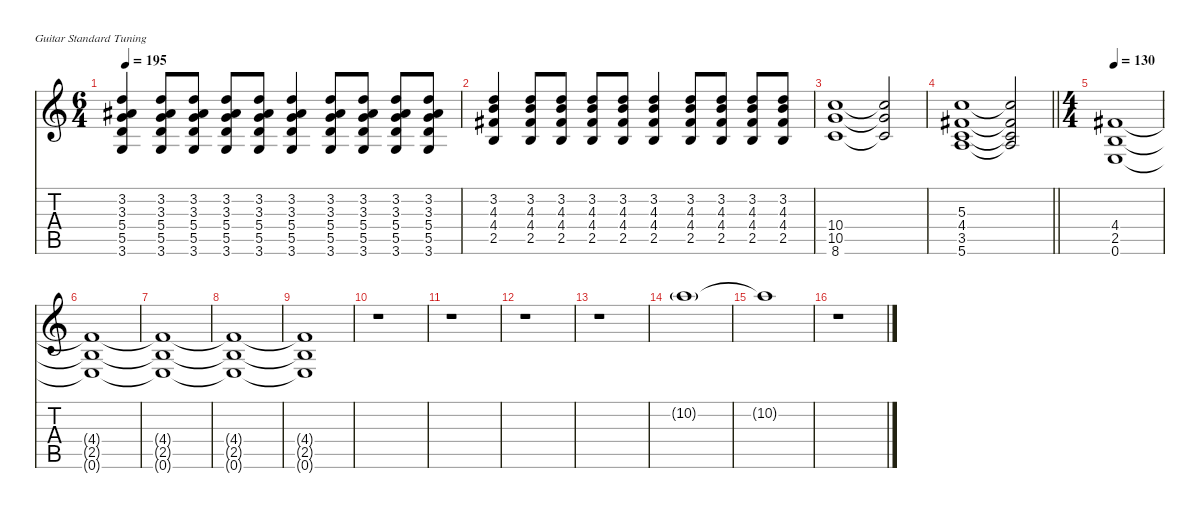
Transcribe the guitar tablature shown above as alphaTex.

\defaultSystemsLayout 4
\hideDynamics
\bracketExtendMode nobrackets
\singleTrackTrackNamePolicy hidden
\multiTrackTrackNamePolicy hidden
\firstSystemTrackNameMode fullname
\firstSystemTrackNameOrientation horizontal
\otherSystemsTrackNameOrientation horizontal
\track ("Guitar 2" "dist.guit.") {mute instrument distortionguitar}
\staff {score tabs}
\tuning (E4 B3 G3 D3 A2 E2)
\ts (6 4)
\tempo 195
\clef g2
\ks c
(3.2 3.3{acc #} 5.4 5.5 3.6).4{dy f beam Up} (3.2 3.3{acc #} 5.4 5.5 3.6).8{beam Up} (3.2 3.3{acc #} 5.4 5.5 3.6).8{beam Up} (3.2 3.3{acc #} 5.4 5.5 3.6).8{beam Up} (3.2 3.3{acc #} 5.4 5.5 3.6).8{beam Up} (3.2 3.3{acc #} 5.4 5.5 3.6).4{beam Up} (3.2 3.3{acc #} 5.4 5.5 3.6).8{beam Up} (3.2 3.3{acc #} 5.4 5.5 3.6).8{beam Up} (3.2 3.3{acc #} 5.4 5.5 3.6).8{beam Up} (3.2 3.3{acc #} 5.4 5.5 3.6).8{beam Up} |
(3.2 4.3 4.4{acc #} 2.5).4{beam Up} (3.2 4.3 4.4{acc #} 2.5).8{beam Up} (3.2 4.3 4.4{acc #} 2.5).8{beam Up} (3.2 4.3 4.4{acc #} 2.5).8{beam Up} (3.2 4.3 4.4{acc #} 2.5).8{beam Up} (3.2 4.3 4.4{acc #} 2.5).4{beam Up} (3.2 4.3 4.4{acc #} 2.5).8{beam Up} (3.2 4.3 4.4{acc #} 2.5).8{beam Up} (3.2 4.3 4.4{acc #} 2.5).8{beam Up} (3.2 4.3 4.4{acc #} 2.5).8{beam Up} |
(10.4 10.5 8.6).1{beam Up} (10.4{t} 10.5{t} 8.6{t}).2{beam Up} |
\barLineRight lightlight
(5.3 4.4{acc #} 3.5 5.6).1{beam Up} (5.3{t} 4.4{t acc #} 3.5{t} 5.6{t}).2{beam Up} |
\ts (4 4)
\beaming (8 2 2 2 2)
\tempo 130
(4.4{acc #} 2.5 0.6).1{beam Up} |
(4.4{t acc #} 2.5{t} 0.6{t}).1{beam Up} |
(4.4{t acc #} 2.5{t} 0.6{t}).1{beam Up} |
(4.4{t acc #} 2.5{t} 0.6{t}).1{beam Up} |
(4.4{t acc #} 2.5{t} 0.6{t}).1{beam Up} |
r.1{beam Down} |
r.1{beam Down} |
r.1{beam Down} |
r.1{beam Down} |
10.2{g}.1{dy mf beam Down} |
10.2{t}.1{dy f beam Down} |
r.1{beam Down}
